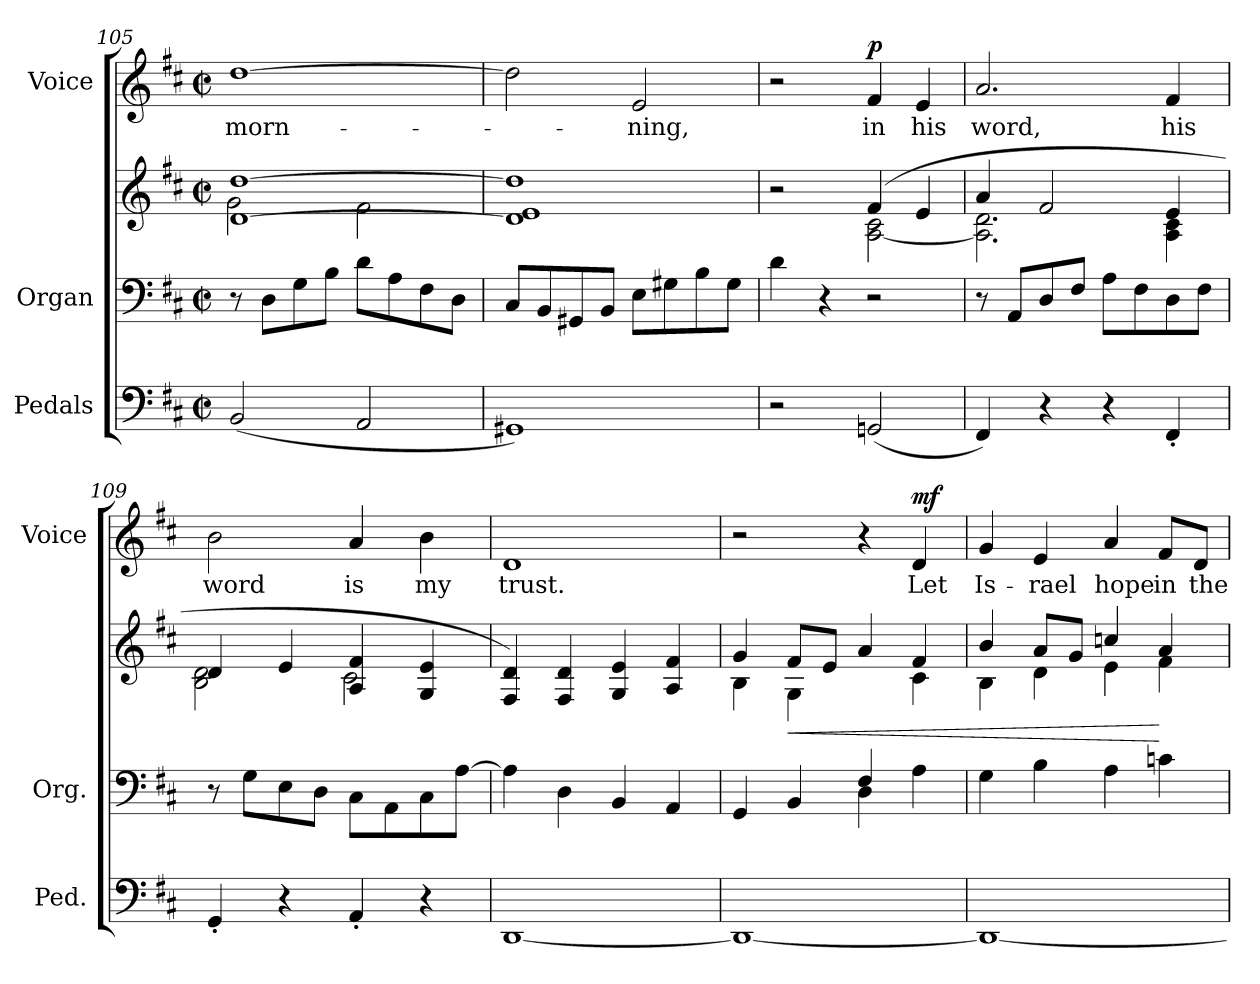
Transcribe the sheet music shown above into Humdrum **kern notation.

**kern	**kern	**kern	**dynam	**kern	**text	**dynam
*part3	*part2	*part2	*part2	*part1	*part1	*part1
*staff4	*staff3	*staff2	*staff2/3	*staff1	*staff1	*staff1
*I"Pedals	*I"Organ	*	*	*I"Voice	*	*
*I'Ped.	*I'Org.	*	*	*I'Voice	*	*
*clefF4	*clefF4	*clefG2	*	*clefG2	*	*
*k[f#c#]	*k[f#c#]	*k[f#c#]	*	*k[f#c#]	*	*
*D:	*D:	*D:	*	*D:	*	*
*M2/2	*M2/2	*M2/2	*	*M2/2	*	*
*met(c|)	*met(c|)	*met(c|)	*	*met(c|)	*	*
=105	=105	=105	=105	=105	=105	=105
*	*	*^	*	*	*	*
!	!	!	!	!	!	!LO:LY:b:color=#000000	!
(2BBi/	8r	[1di [1ddi	2gi\	.	[1ddi	morn-	.
.	8Di\L	.	.	.	.	.	.
.	8Gi\	.	.	.	.	.	.
.	8Bi\J	.	.	.	.	.	.
2AAi/	8di\L	.	2f#i\	.	.	.	.
.	8Ai\	.	.	.	.	.	.
.	8F#i\	.	.	.	.	.	.
.	8Di\J	.	.	.	.	.	.
*	*	*v	*v	*	*	*	*
!!LO:PB:g=z
=106	=106	=106	=106	=106	=106	=106
1GG#Xi)	8C#i/L	1di] 1ei 1ddi]	.	2ddi\]	.	.
.	8BBi/	.	.	.	.	.
.	8GG#Xi/	.	.	.	.	.
.	8BBi/J	.	.	.	.	.
!	!	!	!	!	!LO:LY:b:color=#000000	!
.	8Ei\L	.	.	2ei/	-ning,	.
.	8G#Xi\	.	.	.	.	.
.	8Bi\	.	.	.	.	.
.	8G#i\J	.	.	.	.	.
=107	=107	=107	=107	=107	=107	=107
*	*	*^	*	*	*	*
2r	4di\	2r	2ryy	.	2r	.	.
.	4r	.	.	.	.	.	.
!	!	!	!	!	!	!LO:LY:b:color=#000000	!
(2GGni/	2r	(4f#i/	[2Ai\ 2c#i	.	4f#i/	in	p
!	!	!	!	!	!	!LO:LY:b:color=#000000	!
.	.	4ei/	.	.	4ei/	his	.
=108	=108	=108	=108	=108	=108	=108	=108
!	!	!	!	!	!	!LO:LY:b:color=#000000	!
4FF#i/)	8r	4ai/	2.Ai\] 2.di	.	2.ai/	word,	.
.	8AAi/L	.	.	.	.	.	.
4r	8Di/	2f#i/	.	.	.	.	.
.	8F#i/J	.	.	.	.	.	.
4r	8Ai\L	.	.	.	.	.	.
.	8F#i\	.	.	.	.	.	.
!	!	!	!	!	!	!LO:LY:b:color=#000000	!
4FF#'i/	8Di\	4ei/	4Ai\ 4c#i	.	4f#i/	his	.
.	8F#i\J	.	.	.	.	.	.
=109	=109	=109	=109	=109	=109	=109	=109
!	!	!	!	!	!	!LO:LY:b:color=#000000	!
4GG'i/	8r	4di/	2Bi\ 2di	.	2bi\	word	.
.	8Gi\L	.	.	.	.	.	.
4r	8Ei\	4ei/	.	.	.	.	.
.	8Di\J	.	.	.	.	.	.
!	!	!	!	!	!	!LO:LY:b:color=#000000	!
4AA'i/	8C#i\L	4Ai/ 4f#i	2c#i\	.	4ai/	is	.
.	8AAi\	.	.	.	.	.	.
!	!	!	!	!	!	!LO:LY:b:color=#000000	!
4r	8C#i\	4Gi/ 4ei	.	.	4bi\	my	.
.	[8Ai\J	.	.	.	.	.	.
*	*	*v	*v	*	*	*	*
=110	=110	=110	=110	=110	=110	=110
!	!	!	!	!	!LO:LY:b:color=#000000	!
[1DDi	4Ai\]	4F#i/ 4di)	.	1di	trust.	.
.	4Di\	4F#i/ 4di	.	.	.	.
.	4BBi/	4Gi/ 4ei	.	.	.	.
.	4AAi/	4Ai/ 4f#i	.	.	.	.
!!LO:LB:g=z
=111	=111	=111	=111	=111	=111	=111
*	*^	*^	*	*	*	*
1DDi_	4GGi/	2ryy	4gi/	4Bi\	.	2r	.	.
!	!	!	!	!	!LO:HP:b	!	!	!
.	4BBi/	.	8f#i/L	4Gi\	<	.	.	.
.	.	.	8ei/J	.	.	.	.	.
.	4F#i/	4Di\	4ai/	4ryy	.	4r	.	.
!	!	!	!	!	!	!	!LO:LY:b:color=#000000	!
.	4Ai\	4ryy	4f#i/	4c#i\	.	4di/	Let	mf
*	*v	*v	*	*	*	*	*	*
=112	=112	=112	=112	=112	=112	=112	=112
*	*^	*	*	*	*	*	*
!	!	!	!	!	!	!	!LO:LY:b:color=#000000	!
*	*v	*v	*	*	*	*	*	*
1DDi_	4Gi\	4bi/	4Bi\	.	4gi/	Is-	.
!	!	!	!	!	!	!LO:LY:b:color=#000000	!
.	4Bi\	8ai/L	4di\	.	4ei/	-rael	.
.	.	8gi/J	.	.	.	.	.
!	!	!	!	!	!	!LO:LY:b:color=#000000	!
.	4Ai\	4ccni/	4ei\	.	4ai/	hope	.
!	!	!	!	!	!	!LO:LY:b:color=#000000	!
.	4cni\	4ai/	4f#i\	[	8f#i/L	in	.
!	!	!	!	!	!	!LO:LY:b:color=#000000	!
.	.	.	.	.	8di/J	the	.
*	*	*v	*v	*	*	*	*
=	=	=	=	=	=	=
*-	*-	*-	*-	*-	*-	*-
